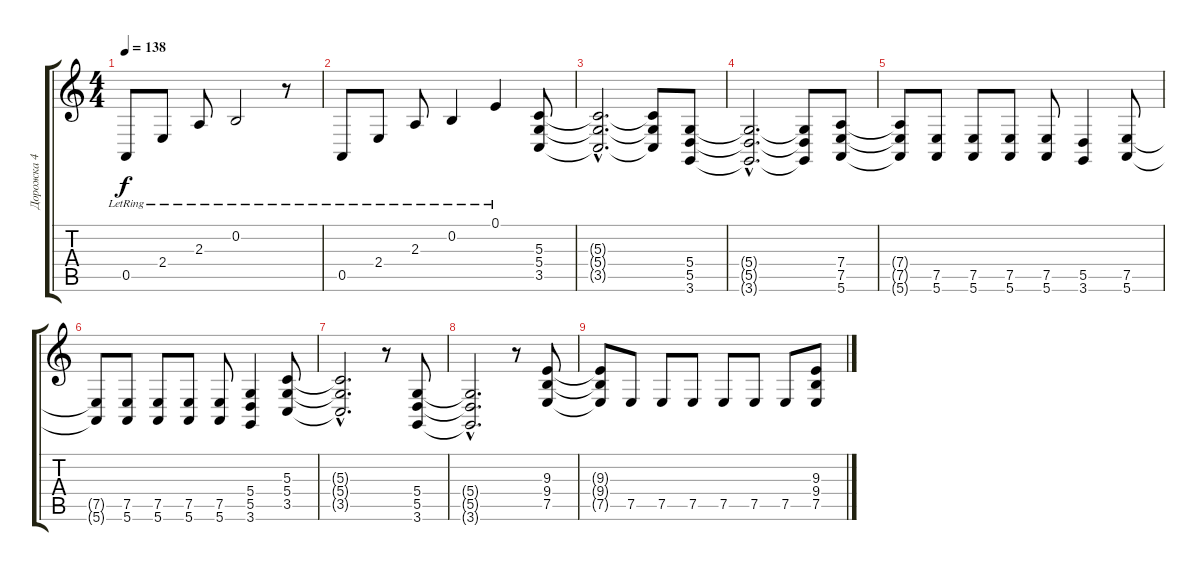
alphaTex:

\track ("Дорожка 4" "Дорожка 4") {instrument stringensemble1}
\staff {score tabs}
\tuning (E4 B3 G3 D3 A2 E2) {hide}
\ts (4 4)
\tempo 138
\clef g2
\ks c
0.5{lr}.8{dy f} 2.4{lr}.8 2.3{lr}.8 0.2{lr}.2 r.8 |
0.5{lr}.8 2.4{lr}.8 2.3{lr}.8 0.2{lr}.4 0.1{lr}.4 (5.3 5.4 3.5).8 |
(5.3{hac t} 5.4{hac t} 3.5{hac t}).2{d} (5.3{t} 5.4{t} 3.5{t}).8 (5.4 5.5 3.6).8 |
(5.4{hac t} 5.5{hac t} 3.6{hac t}).2{d} (5.4{t} 5.5{t} 3.6{t}).8 (7.4 7.5 5.6).8 |
(7.4{t} 7.5{t} 5.6{t}).8 (7.5 5.6).8 (7.5 5.6).8 (7.5 5.6).8 (7.5 5.6).8 (5.5 3.6).4 (7.5 5.6).8 |
(7.5{t} 5.6{t}).8 (7.5 5.6).8 (7.5 5.6).8 (7.5 5.6).8 (7.5 5.6).8 (5.4 5.5 3.6).4 (5.3 5.4 3.5).8 |
(5.3{hac t} 5.4{hac t} 3.5{hac t}).2{d} r.8 (5.4 5.5 3.6).8 |
(5.4{hac t} 5.5{hac t} 3.6{hac t}).2{d} r.8 (9.3 9.4 7.5).8 |
(9.3{t} 9.4{t} 7.5{t}).8 7.5.8 7.5.8 7.5.8 7.5.8 7.5.8 7.5.8 (9.3 9.4 7.5).8
